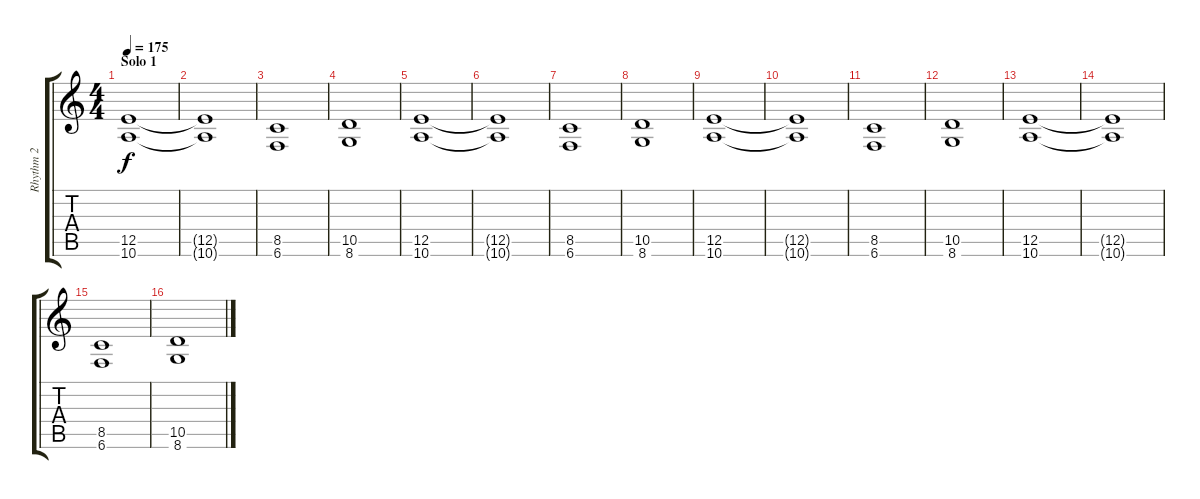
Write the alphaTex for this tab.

\track ("Rhythm 2" "Rhythm 2") {instrument distortionguitar}
\staff {score tabs}
\tuning (B3 Gb3 D3 A2 E2 B1) {hide}
\ts (4 4)
\section ("" "Solo 1")
\tempo 175
\clef g2
\ks c
(12.5 10.6).1{dy f volume 12} |
(12.5{t} 10.6{t}).1 |
(8.5 6.6).1 |
(10.5 8.6).1 |
(12.5 10.6).1 |
(12.5{t} 10.6{t}).1 |
(8.5 6.6).1 |
(10.5 8.6).1 |
(12.5 10.6).1 |
(12.5{t} 10.6{t}).1 |
(8.5 6.6).1 |
(10.5 8.6).1 |
(12.5 10.6).1 |
(12.5{t} 10.6{t}).1 |
(8.5 6.6).1 |
(10.5 8.6).1
